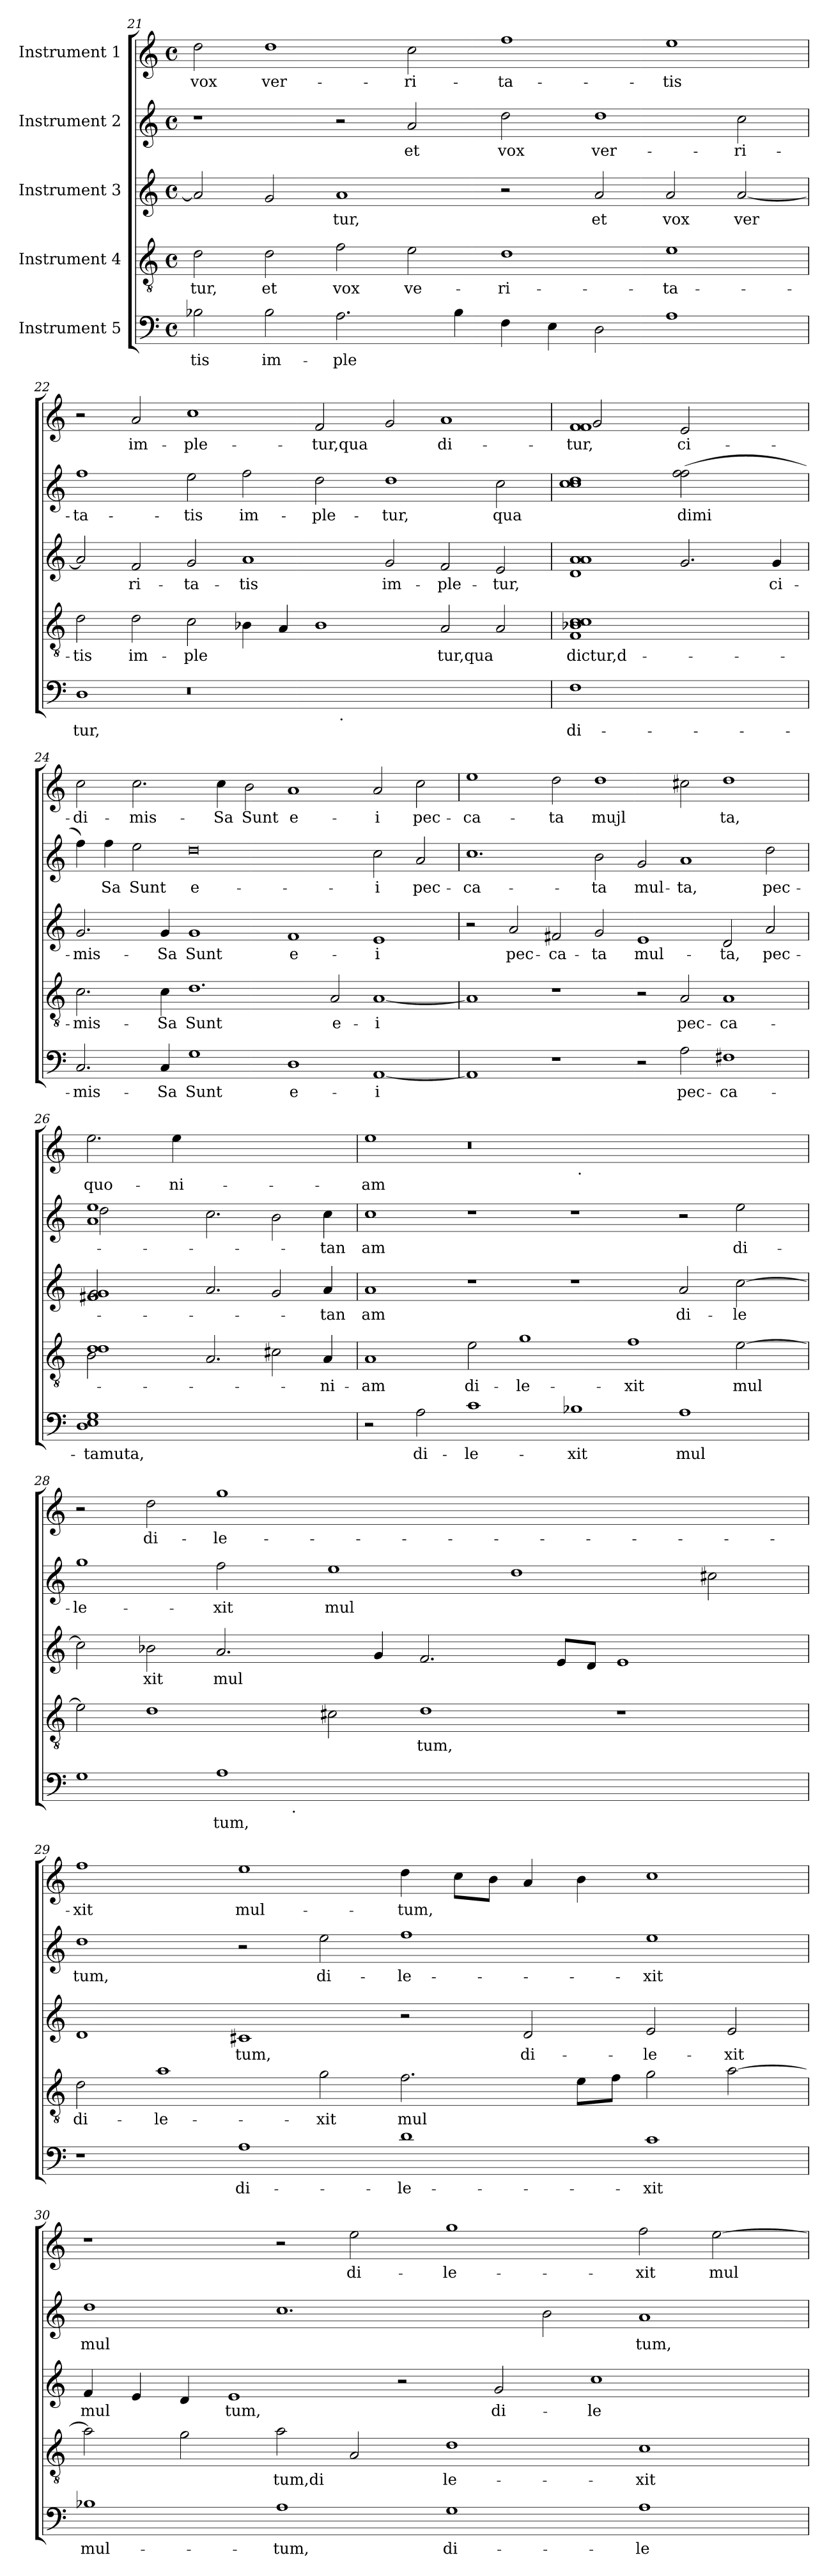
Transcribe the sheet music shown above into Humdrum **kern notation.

**kern	**text	**kern	**text	**kern	**text	**kern	**text	**kern	**text
*part5	*part5	*part4	*part4	*part3	*part3	*part2	*part2	*part1	*part1
*staff5	*staff5	*staff4	*staff4	*staff3	*staff3	*staff2	*staff2	*staff1	*staff1
*I"Instrument 5	*	*I"Instrument 4	*	*I"Instrument 3	*	*I"Instrument 2	*	*I"Instrument 1	*
*clefF4	*	*clefGv2	*	*clefG2	*	*clefG2	*	*clefG2	*
*k[]	*	*k[]	*	*k[]	*	*k[]	*	*k[]	*
*C:	*	*C:	*	*C:	*	*C:	*	*C:	*
*M4/4	*	*M4/4	*	*M4/4	*	*M4/4	*	*M4/4	*
*met(c)	*	*met(c)	*	*met(c)	*	*met(c)	*	*met(c)	*
=21	=21	=21	=21	=21	=21	=21	=21	=21	=21
!	!LO:LY:b:cj	!	!LO:LY:b:cj	!	!LO:LY:b:cj	!	!	!	!LO:LY:b:cj
2B-X\	-tis	2d\	-tur,	2a/]	--	1r	.	2dd\	vox
!	!LO:LY:b:cj	!	!LO:LY:b:cj	!	!LO:LY:b:cj	!	!	!	!LO:LY:b:cj
2B-\	im-	2d\	et	2g/	--	.	.	1dd	ver-
!	!LO:LY:b:cj	!	!LO:LY:b:cj	!	!LO:LY:b:cj	!	!	!	!
2.A\	-ple-	2f\	vox	1a	-tur,	2r	.	.	.
!	!	!	!LO:LY:b:cj	!	!	!	!LO:LY:b:cj	!	!LO:LY:b:cj
.	.	2e\	ve-	.	.	2a/	et	2cc\	-ri-
!	!LO:LY:b:cj	!	!	!	!	!	!	!	!
4B-\	--	.	.	.	.	.	.	.	.
!	!LO:LY:b:cj	!	!LO:LY:b:cj	!	!	!	!LO:LY:b:cj	!	!LO:LY:b:cj
4F\	--	1d	-ri-	2r	.	2dd\	vox	1ff	-ta-
!	!LO:LY:b:cj	!	!	!	!	!	!	!	!
4E\	--	.	.	.	.	.	.	.	.
!	!LO:LY:b:cj	!	!	!	!LO:LY:b:cj	!	!LO:LY:b:cj	!	!
2D\	--	.	.	2a/	et	1dd	ver-	.	.
!	!LO:LY:b:cj	!	!LO:LY:b:cj	!	!LO:LY:b:cj	!	!	!	!LO:LY:b:cj
1A	--	1e	-ta-	2a/	vox	.	.	1ee	-tis
!	!	!	!	!	!LO:LY:b:cj	!	!LO:LY:b:cj	!	!
.	.	.	.	[<2a/	ver-	2cc\	-ri-	.	.
!!LO:PB:g=z
=22	=22	=22	=22	=22	=22	=22	=22	=22	=22
!	!LO:LY:b:cj	!	!LO:LY:b:cj	!	!LO:LY:b:cj	!	!LO:LY:b:cj	!	!
*^	*	*	*	*	*	*	*	*	*
1D	1ryy	-tur,	2d\	-tis	2a/]	--	1ff	-ta-	2r	.
!	!	!	!	!LO:LY:b:cj	!	!LO:LY:b:cj	!	!	!	!LO:LY:b:cj
.	.	.	2d\	im-	2f/	-ri-	.	.	2a/	im-
!	!	!	!	!LO:LY:b:cj	!	!LO:LY:b:cj	!	!LO:LY:b:cj	!	!LO:LY:b:cj
0.r	1ryy	.	2c\	-ple-	2g/	-ta-	2ee\	-tis	1cc	-ple-
!	!	!	!	!LO:LY:b:cj	!	!LO:LY:b:cj	!	!LO:LY:b:cj	!	!
.	.	.	4B-X\	--	1a	-tis	2ff\	im-	.	.
!	!	!	!	!LO:LY:b:cj	!	!	!	!	!	!
.	.	.	4A/	--	.	.	.	.	.	.
!	!	!	!	!LO:LY:b:cj	!	!	!	!LO:LY:b:cj	!	!LO:LY:b:cj
.	8ryy	.	1B-	--	.	.	2dd\	-ple-	2f/	-tur,qua
!	!LO:TX:b:t=.	!	!	!	!	!	!	!	!	!
.	1...ryy	.	.	.	.	.	.	.	.	.
!	!	!	!	!	!	!LO:LY:b:cj	!	!LO:LY:b:cj	!	!LO:LY:b:cj
.	.	.	.	.	2g/	im-	1dd	-tur,	2g/	.
!	!	!	!	!LO:LY:b:cj	!	!LO:LY:b:cj	!	!	!	!LO:LY:b:cj
.	.	.	2A/	-tur,qua	2f/	-ple-	.	.	1a	di-
!	!	!	!	!LO:LY:b:cj	!	!LO:LY:b:cj	!	!LO:LY:b:cj	!	!
.	.	.	2A/	.	2e/	-tur,	2cc\	qua	.	.
=23	=23	=23	=23	=23	=23	=23	=23	=23	=23	=23
!	!	!LO:LY:b:cj	!	!LO:LY:b:cj	!	!	!	!	!	!LO:LY:b:cj
*v	*v	*	*	*	*	*	*	*	*^	*
1F	di-	1c 1B-X 1F 1c	dictur,d-	1a 1d 1a	.	1dd 1cc 1cc	.	1f 1f	2g/	-tur,
.	.	.	.	.	.	.	.	.	2ryy	.
!	!	!	!	!	!	!	!LO:LY:b:cj	!	!	!LO:LY:b:cj
1ryy	.	1ryy	.	2.g/	.	(>2ff\ 2ff\	dimi-	2e/	1ryy	ci-
.	.	.	.	.	.	2ryy	.	2ryy	.	.
!	!	!	!	!	!LO:LY:b:cj	!	!	!	!	!
.	.	.	.	4g/	ci-	.	.	.	.	.
*	*	*	*	*	*	*	*	*v	*v	*
=24	=24	=24	=24	=24	=24	=24	=24	=24	=24
!	!LO:LY:b:cj	!	!LO:LY:b:cj	!	!LO:LY:b:cj	!	!LO:LY:b:cj	!	!LO:LY:b:cj
2.C/	-mis-	2.c\	-mis-	2.g/	-mis-	4ff\)	--	2cc\	-di-
!	!	!	!	!	!	!	!LO:LY:b:cj	!	!
.	.	.	.	.	.	4ff\	-Sa	.	.
!	!	!	!	!	!	!	!LO:LY:b:cj	!	!LO:LY:b:cj
.	.	.	.	.	.	2ee\	Sunt	2.cc\	-mis-
!	!LO:LY:b:cj	!	!LO:LY:b:cj	!	!LO:LY:b:cj	!	!	!	!
4C/	-Sa	4c\	-Sa	4g/	-Sa	.	.	.	.
!	!LO:LY:b:cj	!	!LO:LY:b:cj	!	!LO:LY:b:cj	!	!LO:LY:b:cj	!	!
1G	Sunt	1.d	Sunt	1g	Sunt	0dd	e-	.	.
!	!	!	!	!	!	!	!	!	!LO:LY:b:cj
.	.	.	.	.	.	.	.	4cc\	-Sa
!	!	!	!	!	!	!	!	!	!LO:LY:b:cj
.	.	.	.	.	.	.	.	2b\	Sunt
!	!LO:LY:b:cj	!	!	!	!LO:LY:b:cj	!	!	!	!LO:LY:b:cj
1D	e-	.	.	1f	e-	.	.	1a	e-
!	!	!	!LO:LY:b:cj	!	!	!	!	!	!
.	.	2A/	e-	.	.	.	.	.	.
!	!LO:LY:b:cj	!	!LO:LY:b:cj	!	!LO:LY:b:cj	!	!LO:LY:b:cj	!	!LO:LY:b:cj
[>1AA	-i	[>1A	-i	1e	-i	2cc\	-i	2a/	-i
!	!	!	!	!	!	!	!LO:LY:b:cj	!	!LO:LY:b:cj
.	.	.	.	.	.	2a/	pec-	2cc\	pec-
!!LO:PB:g=z
=25	=25	=25	=25	=25	=25	=25	=25	=25	=25
!	!LO:LY:b:cj	!	!LO:LY:b:cj	!	!	!	!LO:LY:b:cj	!	!LO:LY:b:cj
1AA]	.	1A]	.	2r	.	1.cc	-ca-	1ee	-ca-
!	!	!	!	!	!LO:LY:b:cj	!	!	!	!
.	.	.	.	2a/	pec-	.	.	.	.
!	!	!	!	!	!LO:LY:b:cj	!	!	!	!LO:LY:b:cj
1r	.	1r	.	2f#X/	-ca-	.	.	2dd\	-ta
!	!	!	!	!	!LO:LY:b:cj	!	!LO:LY:b:cj	!	!LO:LY:b:cj
.	.	.	.	2g/	-ta	2b\	-ta	1dd	mujl-
!	!	!	!	!	!LO:LY:b:cj	!	!LO:LY:b:cj	!	!
2r	.	2r	.	1e	mul-	2g/	mul-	.	.
!	!LO:LY:b:cj	!	!LO:LY:b:cj	!	!	!	!LO:LY:b:cj	!	!LO:LY:b:cj
2A\	pec-	2A/	pec-	.	.	1a	-ta,	2cc#X\	--
!	!LO:LY:b:cj	!	!LO:LY:b:cj	!	!LO:LY:b:cj	!	!	!	!LO:LY:b:cj
1F#X	-ca-	1A	-ca-	2d/	-ta,	.	.	1dd	-ta,
!	!	!	!	!	!LO:LY:b:cj	!	!LO:LY:b:cj	!	!
.	.	.	.	2a/	pec-	2dd\	pec-	.	.
=26	=26	=26	=26	=26	=26	=26	=26	=26	=26
!	!LO:LY:b:cj	!	!	!	!	!	!	!	!LO:LY:b:cj
*	*	*^	*	*^	*	*^	*	*	*
1G 1E 1D	-tamuta,	1d 1d	2B\	.	1g 1f#X	2g/	.	1ee 1a	2dd\	.	2.ee\	quo-
.	.	.	0ryy	.	.	0ryy	.	.	0ryy	.	.	.
!	!	!	!	!	!	!	!	!	!	!	!	!LO:LY:b:cj
.	.	.	.	.	.	.	.	.	.	.	4ee\	-ni-
1.ryy	.	2.A/	.	.	2.a/	.	.	2.cc\	.	.	1.ryy	.
.	.	2c#X\	.	.	2g/	.	.	2b\	.	.	.	.
!	!	!	!	!LO:LY:b:cj	!	!	!LO:LY:b:cj	!	!	!LO:LY:b:cj	!	!
.	.	4A/	.	-ni-	4a/	.	-tan	4cc\	.	-tan	.	.
*	*	*v	*v	*	*	*	*	*v	*v	*	*	*
*	*	*	*	*v	*v	*	*	*	*	*
=27	=27	=27	=27	=27	=27	=27	=27	=27	=27
!	!	!	!LO:LY:b:cj	!	!LO:LY:b:cj	!	!LO:LY:b:cj	!	!LO:LY:b:cj
*	*	*	*	*	*	*	*	*^	*
2r	.	1A	-am	1a	am	1cc	am	1ee	1ryy	-am
!	!LO:LY:b:cj	!	!	!	!	!	!	!	!	!
2A\	di-	.	.	.	.	.	.	.	.	.
!	!LO:LY:b:cj	!	!LO:LY:b:cj	!	!	!	!	!	!	!
1c	-le-	2e\	di-	1r	.	1r	.	0.r	1ryy	.
!	!	!	!LO:LY:b:cj	!	!	!	!	!	!	!
.	.	1g	-le-	.	.	.	.	.	.	.
!	!LO:LY:b:cj	!	!	!	!	!	!	!	!	!
1B-X	-xit	.	.	1r	.	1r	.	.	64ryy	.
!	!	!	!	!	!	!	!	!	!LO:TX:b:t=.	!
.	.	.	.	.	.	.	.	.	1ryy	.
!	!	!	!LO:LY:b:cj	!	!	!	!	!	!	!
.	.	1f	-xit	.	.	.	.	.	.	.
!	!LO:LY:b:cj	!	!	!	!LO:LY:b:cj	!	!	!	!	!
1A	mul-	.	.	2a/	di-	2r	.	.	.	.
.	.	.	.	.	.	.	.	.	2ryy	.
!	!	!	!LO:LY:b:cj	!	!LO:LY:b:cj	!	!LO:LY:b:cj	!	!	!
.	.	[<2e\	mul	[<2cc\	-le-	2ee\	di-	.	.	.
.	.	.	.	.	.	.	.	.	4ryy	.
.	.	.	.	.	.	.	.	.	8...ryy	.
!!LO:PB:g=z
=28	=28	=28	=28	=28	=28	=28	=28	=28	=28	=28
!	!LO:LY:b:cj	!	!LO:LY:b:cj	!	!LO:LY:b:cj	!	!LO:LY:b:cj	!	!	!
*^	*	*	*	*	*	*	*	*v	*v	*
1G	1ryy	--	2e\]	.	2cc\]	--	1gg	-le-	2r	.
!	!	!	!	!LO:LY:b:cj	!	!LO:LY:b:cj	!	!	!	!LO:LY:b:cj
.	.	.	1d	.	2b-X\	-xit	.	.	2dd\	di-
!	!	!LO:LY:b:cj	!	!	!	!LO:LY:b:cj	!	!LO:LY:b:cj	!	!LO:LY:b:cj
1A	4ryy	-tum,	.	.	2.a/	mul-	2ff\	-xit	1gg	-le-
.	16ryy	.	.	.	.	.	.	.	.	.
.	64ryy	.	.	.	.	.	.	.	.	.
!	!LO:TX:b:t=.	!	!	!	!	!	!	!	!	!
.	1ryy	.	.	.	.	.	.	.	.	.
!	!	!	!	!LO:LY:b:cj	!	!	!	!LO:LY:b:cj	!	!
.	.	.	2c#X\	.	.	.	1ee	mul-	.	.
!	!	!	!	!	!	!LO:LY:b:cj	!	!	!	!
.	.	.	.	.	4g/	--	.	.	.	.
!	!	!	!	!LO:LY:b:cj	!	!LO:LY:b:cj	!	!	!	!
0ryy	.	.	1d	tum,	2.f/	--	.	.	0ryy	.
.	1ryy	.	.	.	.	.	.	.	.	.
!	!	!	!	!	!	!	!	!LO:LY:b:cj	!	!
.	.	.	.	.	.	.	1dd	--	.	.
!	!	!	!	!	!	!LO:LY:b:cj	!	!	!	!
.	.	.	.	.	8e/L	--	.	.	.	.
!	!	!	!	!	!	!LO:LY:b:cj	!	!	!	!
.	.	.	.	.	8d/J	--	.	.	.	.
!	!	!	!	!	!	!LO:LY:b:cj	!	!	!	!
.	.	.	1r	.	1e	--	.	.	.	.
.	2ryy	.	.	.	.	.	.	.	.	.
!	!	!	!	!	!	!	!	!LO:LY:b:cj	!	!
.	.	.	.	.	.	.	2cc#X\	--	.	.
.	8ryy	.	.	.	.	.	.	.	.	.
.	32.ryy	.	.	.	.	.	.	.	.	.
=29	=29	=29	=29	=29	=29	=29	=29	=29	=29	=29
!	!	!	!	!LO:LY:b:cj	!	!LO:LY:b:cj	!	!LO:LY:b:cj	!	!LO:LY:b:cj
*v	*v	*	*	*	*	*	*	*	*	*
1r	.	2d\	di-	1d	--	1dd	-tum,	1ff	-xit
!	!	!	!LO:LY:b:cj	!	!	!	!	!	!
.	.	1a	-le-	.	.	.	.	.	.
!	!LO:LY:b:cj	!	!	!	!LO:LY:b:cj	!	!	!	!LO:LY:b:cj
1A	di-	.	.	1c#X	-tum,	2r	.	1ee	mul-
!	!	!	!LO:LY:b:cj	!	!	!	!LO:LY:b:cj	!	!
.	.	2g\	-xit	.	.	2ee\	di-	.	.
!	!LO:LY:b:cj	!	!LO:LY:b:cj	!	!	!	!LO:LY:b:cj	!	!LO:LY:b:cj
1d	-le-	2.f\	mul-	2r	.	1ff	-le-	4dd\	-tum,
!	!	!	!	!	!	!	!	!	!LO:LY:b:cj
.	.	.	.	.	.	.	.	8cc\L	.
!	!	!	!	!	!	!	!	!	!LO:LY:b:cj
.	.	.	.	.	.	.	.	8b\J	.
!	!	!	!	!	!LO:LY:b:cj	!	!	!	!LO:LY:b:cj
.	.	.	.	2d/	di-	.	.	4a/	.
!	!	!	!LO:LY:b:cj	!	!	!	!	!	!LO:LY:b:cj
.	.	8e\L	--	.	.	.	.	4b\	.
!	!	!	!LO:LY:b:cj	!	!	!	!	!	!
.	.	8f\J	--	.	.	.	.	.	.
!	!LO:LY:b:cj	!	!LO:LY:b:cj	!	!LO:LY:b:cj	!	!LO:LY:b:cj	!	!LO:LY:b:cj
1c	-xit	2g\	--	2e/	-le-	1ee	-xit	1cc	.
!	!	!	!LO:LY:b:cj	!	!LO:LY:b:cj	!	!	!	!
.	.	[>2a\	--	2e/	-xit	.	.	.	.
=30	=30	=30	=30	=30	=30	=30	=30	=30	=30
!	!LO:LY:b:cj	!	!LO:LY:b:cj	!	!LO:LY:b:cj	!	!LO:LY:b:cj	!	!
1B-X	mul-	2a\]	--	4f/	mul-	1dd	mul-	1r	.
!	!	!	!	!	!LO:LY:b:cj	!	!	!	!
.	.	.	.	4e>/	--	.	.	.	.
!	!	!	!LO:LY:b:cj	!	!LO:LY:b:cj	!	!	!	!
.	.	2g\	--	4d/	--	.	.	.	.
!	!	!	!	!	!LO:LY:b:cj	!	!	!	!
.	.	.	.	1e	-tum,	.	.	.	.
!	!LO:LY:b:cj	!	!LO:LY:b:cj	!	!	!	!LO:LY:b:cj	!	!
1A	-tum,	2a\	-tum,di-	.	.	1.cc	--	2r	.
!	!	!	!LO:LY:b:cj	!	!	!	!	!	!LO:LY:b:cj
.	.	2A/	--	.	.	.	.	2ee\	di-
.	.	.	.	2r	.	.	.	.	.
!	!LO:LY:b:cj	!	!LO:LY:b:cj	!	!	!	!	!	!LO:LY:b:cj
1G	di-	1d	-le-	.	.	.	.	1gg	-le-
!	!	!	!	!	!LO:LY:b:cj	!	!	!	!
.	.	.	.	2g/	di-	.	.	.	.
!	!	!	!	!	!	!	!LO:LY:b:cj	!	!
.	.	.	.	.	.	2b\	--	.	.
!	!	!	!	!	!LO:LY:b:cj	!	!	!	!
.	.	.	.	1cc	-le-	.	.	.	.
!	!LO:LY:b:cj	!	!LO:LY:b:cj	!	!	!	!LO:LY:b:cj	!	!LO:LY:b:cj
1A	-le-	1c	-xit	.	.	1a	-tum,	2ff\	-xit
!	!	!	!	!	!	!	!	!	!LO:LY:b:cj
.	.	.	.	.	.	.	.	[>2ee\	mul
.	.	.	.	4ryy	.	.	.	.	.
=	=	=	=	=	=	=	=	=	=
*-	*-	*-	*-	*-	*-	*-	*-	*-	*-
